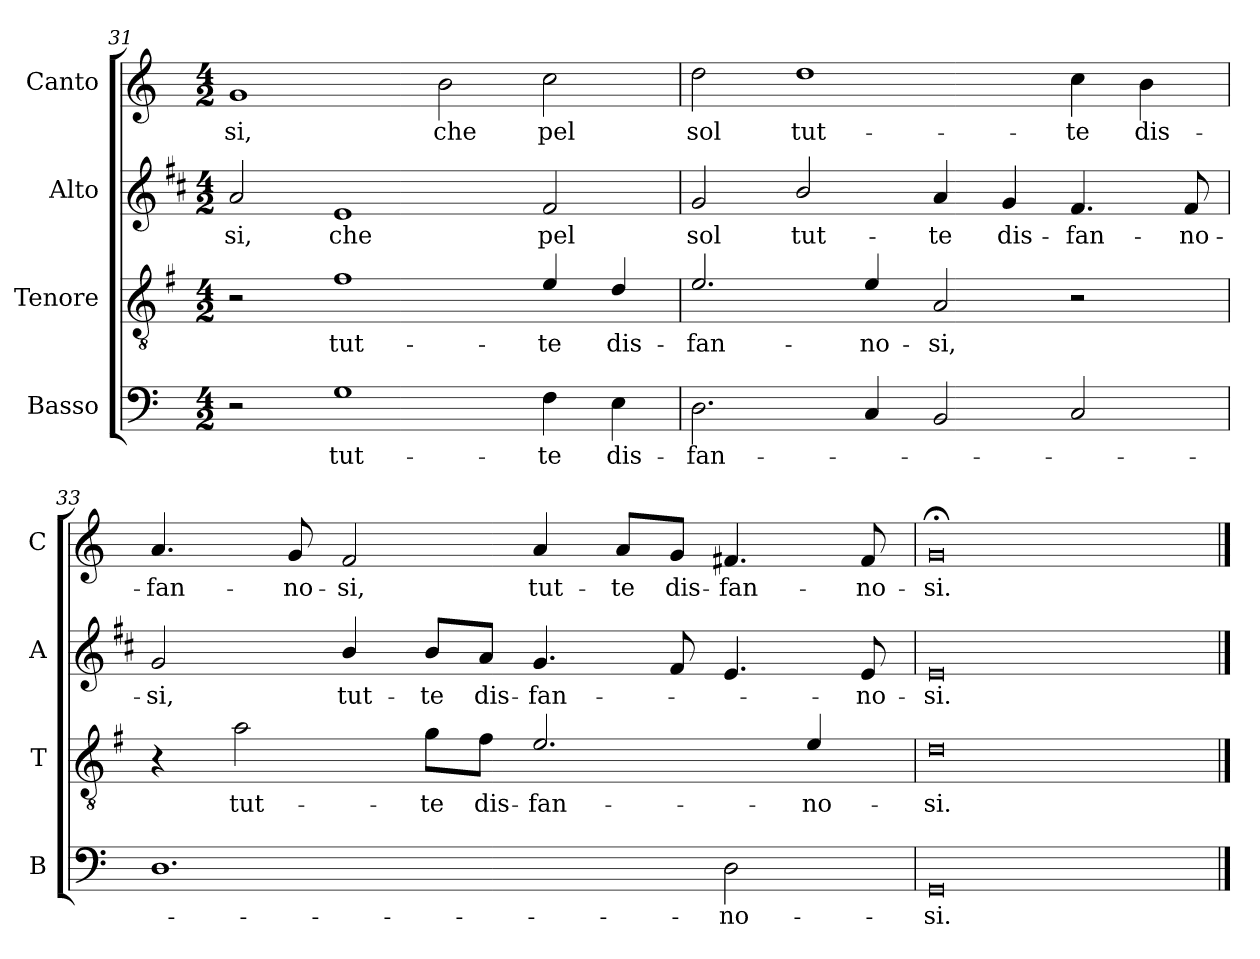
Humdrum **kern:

**kern	**text	**kern	**text	**kern	**text	**kern	**text
*part4	*part4	*part3	*part3	*part2	*part2	*part1	*part1
*staff4	*staff4	*staff3	*staff3	*staff2	*staff2	*staff1	*staff1
*I"Basso	*	*I"Tenore	*	*I"Alto	*	*I"Canto	*
*I'B	*	*I'T	*	*I'A	*	*I'C	*
*clefF4	*	*clefGv2	*	*clefG2	*	*clefG2	*
*	*	*ITrd4c7	*	*ITrd1c2	*	*	*
*k[]	*	*k[]	*	*k[]	*	*k[]	*
*C:	*	*C:	*	*C:	*	*C:	*
*M4/2	*	*M4/2	*	*M4/2	*	*M4/2	*
=31	=31	=31	=31	=31	=31	=31	=31
!	!	!	!	!	!LO:LY:b	!	!LO:LY:b
2r	.	2r	.	2g/	-si,	1g	-si,
!	!LO:LY:b	!	!LO:LY:b	!	!LO:LY:b	!	!
1G	tut-	1B	tut-	1d	che	.	.
!	!	!	!	!	!	!	!LO:LY:b
.	.	.	.	.	.	2b\	che
!	!LO:LY:b	!	!LO:LY:b	!	!LO:LY:b	!	!LO:LY:b
4F\	-te	4A/	-te	2e/	pel	2cc\	pel
!	!LO:LY:b	!	!LO:LY:b	!	!	!	!
4E\	dis-	4G/	dis-	.	.	.	.
=32	=32	=32	=32	=32	=32	=32	=32
!	!LO:LY:b	!	!LO:LY:b	!	!LO:LY:b	!	!LO:LY:b
2.D\	-fan-	2.A/	-fan-	2f/	sol	2dd\	sol
!	!	!	!	!	!LO:LY:b	!	!LO:LY:b
.	.	.	.	2a/	tut-	1dd	tut-
!	!	!	!LO:LY:b	!	!	!	!
4C/	.	4A/	-no-	.	.	.	.
!	!	!	!LO:LY:b	!	!LO:LY:b	!	!
2BB/	.	2D/	-si,	4g/	-te	.	.
!	!	!	!	!	!LO:LY:b	!	!
.	.	.	.	4f/	dis-	.	.
!	!	!	!	!	!LO:LY:b	!	!LO:LY:b
2C/	.	2r	.	4.e/	-fan-	4cc\	-te
!	!	!	!	!	!	!	!LO:LY:b
.	.	.	.	.	.	4b\	dis-
!	!	!	!	!	!LO:LY:b	!	!
.	.	.	.	8e/	-no-	.	.
=33	=33	=33	=33	=33	=33	=33	=33
!	!	!	!	!	!LO:LY:b	!	!LO:LY:b
1.D	.	4r	.	2f/	-si,	4.a/	-fan-
!	!	!	!LO:LY:b	!	!	!	!
.	.	2d\	tut-	.	.	.	.
!	!	!	!	!	!	!	!LO:LY:b
.	.	.	.	.	.	8g/	-no-
!	!	!	!	!	!LO:LY:b	!	!LO:LY:b
.	.	.	.	4a/	tut-	2f/	-si,
!	!	!	!LO:LY:b	!	!LO:LY:b	!	!
.	.	8c\L	-te	8a/L	-te	.	.
!	!	!	!LO:LY:b	!	!LO:LY:b	!	!
.	.	8B\J	dis-	8g/J	dis-	.	.
!	!	!	!LO:LY:b	!	!LO:LY:b	!	!LO:LY:b
.	.	2.A/	-fan-	4.f/	-fan-	4a/	tut-
!	!	!	!	!	!	!	!LO:LY:b
.	.	.	.	.	.	8a/L	-te
!	!	!	!	!	!	!	!LO:LY:b
.	.	.	.	8e/	.	8g/J	dis-
!	!LO:LY:b	!	!	!	!	!	!LO:LY:b
2D\	-no-	.	.	4.d/	.	4.f#X/	-fan-
!	!	!	!LO:LY:b	!	!	!	!
.	.	4A/	-no-	.	.	.	.
!	!	!	!	!	!LO:LY:b	!	!LO:LY:b
.	.	.	.	8d/	-no-	8f#/	-no-
=34	=34	=34	=34	=34	=34	=34	=34
!	!LO:LY:b	!	!LO:LY:b	!	!LO:LY:b	!	!LO:LY:b
0GG	-si.	0G	-si.	0d	-si.	0g;<	-si.
==	==	==	==	==	==	==	==
*-	*-	*-	*-	*-	*-	*-	*-
